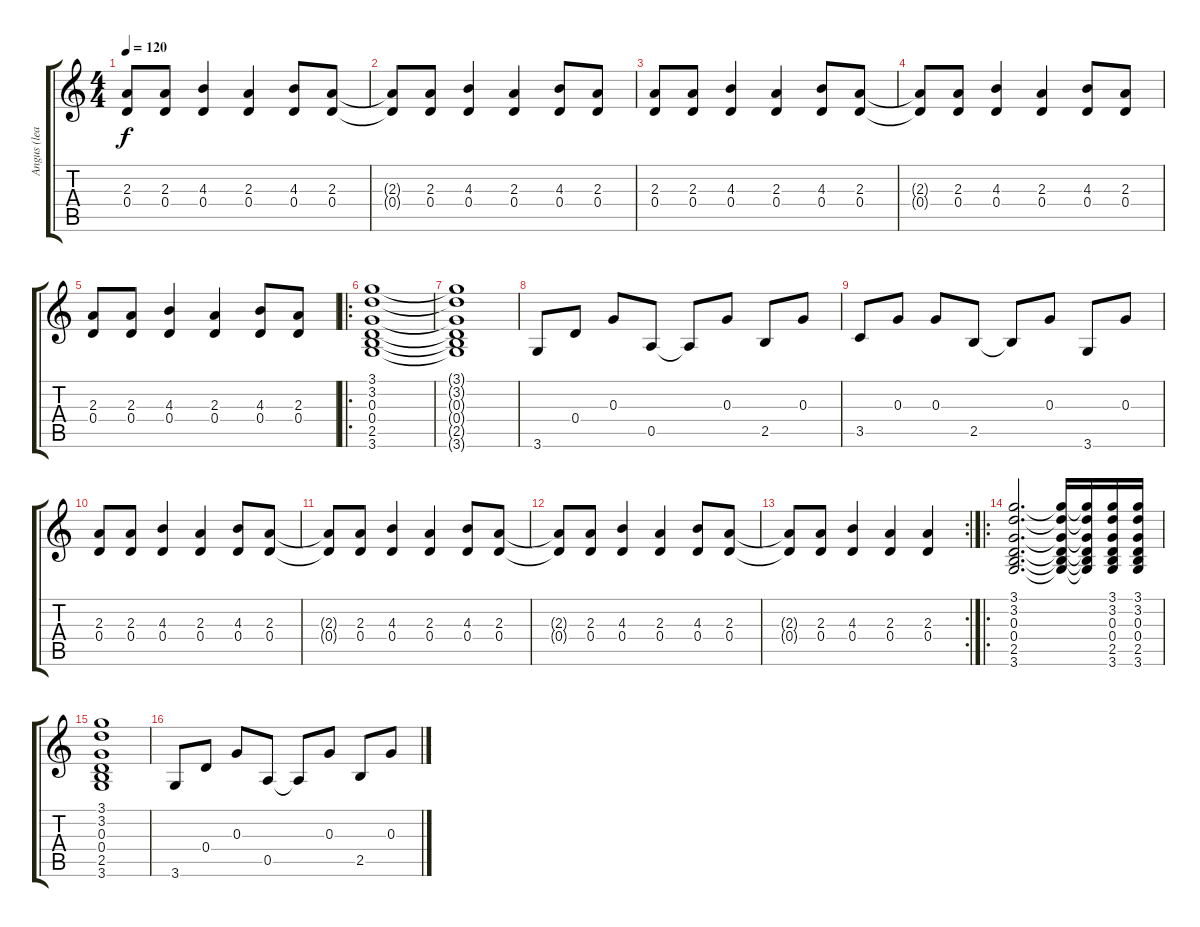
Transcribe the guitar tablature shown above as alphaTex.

\track ("Angus (lead)" "Angus (lea") {instrument distortionguitar}
\staff {score tabs}
\tuning (E4 B3 G3 D3 A2 E2) {hide}
\ts (4 4)
\tempo 120
\clef g2
\ks c
(2.3 0.4).8{dy f} (2.3 0.4).8 (4.3 0.4).4 (2.3 0.4).4 (4.3 0.4).8 (2.3 0.4).8 |
(2.3{t} 0.4{t}).8 (2.3 0.4).8 (4.3 0.4).4 (2.3 0.4).4 (4.3 0.4).8 (2.3 0.4).8 |
(2.3 0.4).8 (2.3 0.4).8 (4.3 0.4).4 (2.3 0.4).4 (4.3 0.4).8 (2.3 0.4).8 |
(2.3{t} 0.4{t}).8 (2.3 0.4).8 (4.3 0.4).4 (2.3 0.4).4 (4.3 0.4).8 (2.3 0.4).8 |
(2.3 0.4).8 (2.3 0.4).8 (4.3 0.4).4 (2.3 0.4).4 (4.3 0.4).8 (2.3 0.4).8 |
\ro
(3.1 3.2 0.3 0.4 2.5 3.6).1 |
(3.1{t} 3.2{t} 0.3{t} 0.4{t} 2.5{t} 3.6{t}).1 |
3.6.8 0.4.8 0.3.8 0.5.8 0.5{t}.8 0.3.8 2.5.8 0.3.8 |
3.5.8 0.3.8 0.3.8 2.5.8 2.5{t}.8 0.3.8 3.6.8 0.3.8 |
(2.3 0.4).8 (2.3 0.4).8 (4.3 0.4).4 (2.3 0.4).4 (4.3 0.4).8 (2.3 0.4).8 |
(2.3{t} 0.4{t}).8 (2.3 0.4).8 (4.3 0.4).4 (2.3 0.4).4 (4.3 0.4).8 (2.3 0.4).8 |
(2.3{t} 0.4{t}).8 (2.3 0.4).8 (4.3 0.4).4 (2.3 0.4).4 (4.3 0.4).8 (2.3 0.4).8 |
\rc 2
(2.3{t} 0.4{t}).8 (2.3 0.4).8 (4.3 0.4).4 (2.3 0.4).4 (2.3 0.4).4 |
\ro
(3.1 3.2 0.3 0.4 2.5 3.6).2{d} (3.1{t} 3.2{t} 0.3{t} 0.4{t} 2.5{t} 3.6{t}).16 (3.1{t} 3.2{t} 0.3{t} 0.4{t} 2.5{t} 3.6{t}).16 (3.1 3.2 0.3 0.4 2.5 3.6).16 (3.1 3.2 0.3 0.4 2.5 3.6).16 |
(3.1 3.2 0.3 0.4 2.5 3.6).1 |
3.6.8 0.4.8 0.3.8 0.5.8 0.5{t}.8 0.3.8 2.5.8 0.3.8
